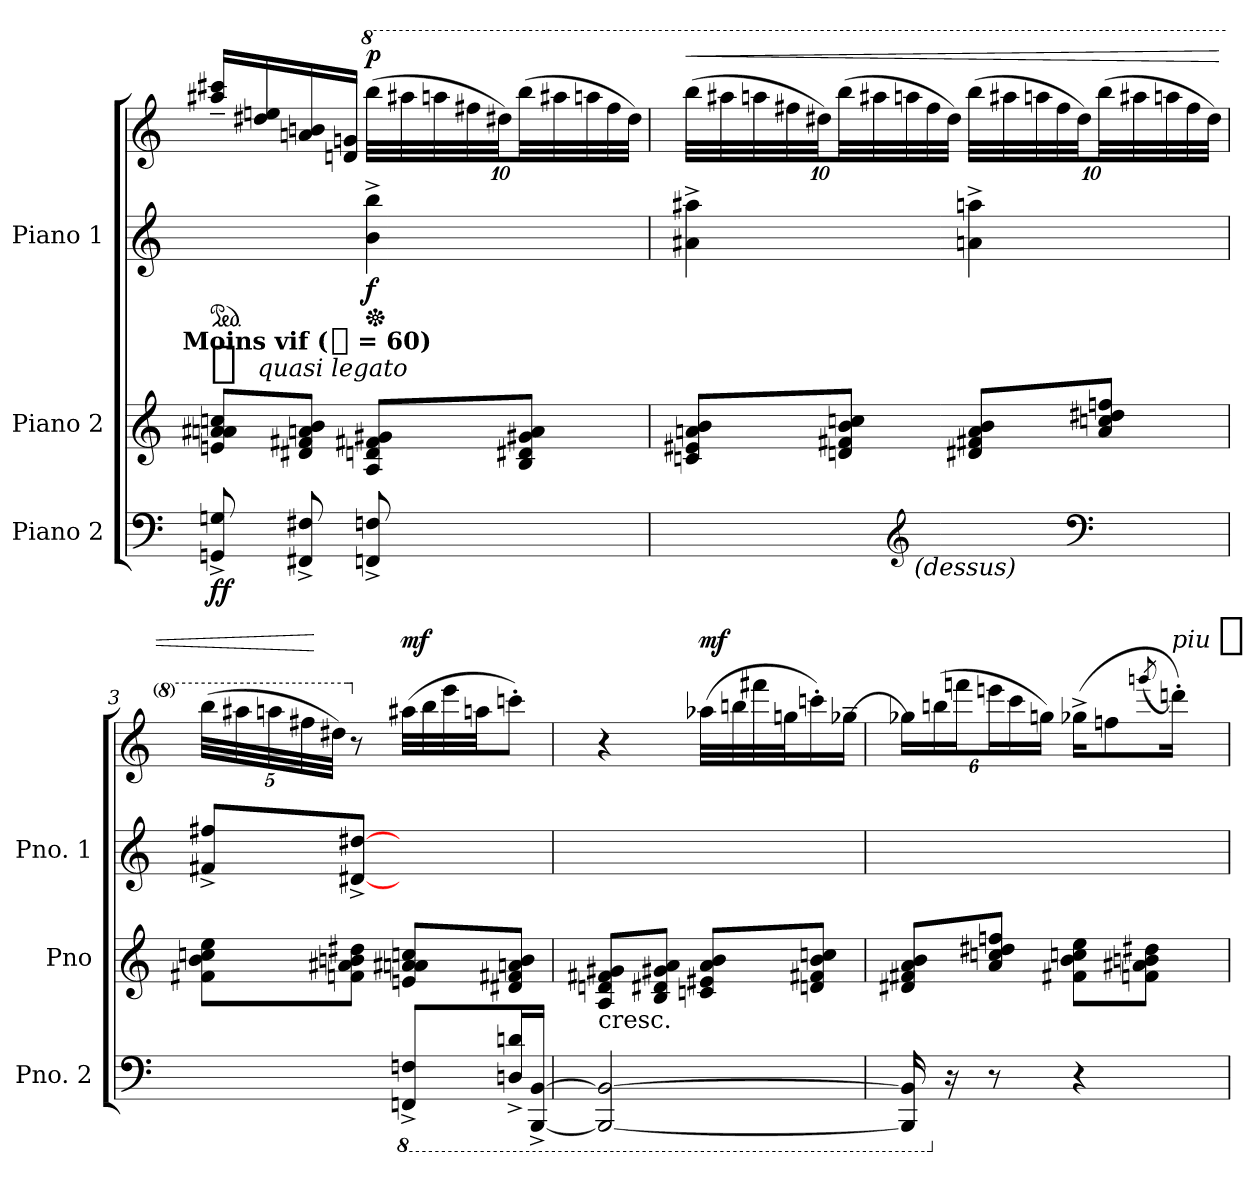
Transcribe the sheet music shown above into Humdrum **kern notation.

**kern	**dynam	**kern	**dynam	**kern	**dynam	**kern	**dynam
*part4	*part4	*part3	*part3	*part2	*part2	*part1	*part1
*staff4	*staff4	*staff3	*staff3	*staff2	*staff2	*staff1	*staff1
*I"Piano 2	*	*I"Piano 2	*	*I"Piano 1	*	*	*
*I'Pno. 2	*	*I'Pno	*	*I'Pno. 1	*	*	*
*clefF4	*	*clefG2	*	*clefG2	*	*clefG2	*
*k[]	*	*k[]	*	*k[]	*	*k[]	*
*C:	*	*C:	*	*C:	*	*C:	*
=1	=1	=1	=1	=1	=1	=1	=1
!	!	!	!LO:DY:a:t=%s quasi legato	!	!	!	!
*	*	*	*	*ped	*	*	*
*MM60	*	*MM60	*	*MM60	*	*MM60	*
!	!	!LO:TX:t=Moins vif ([quarter] = 60)	!	!	!	!	!
8GGn^ 8Gn^	ff	8en 8an 8a#X 8ccnL	mf	4ryy	.	16aa#X~ 16ccc#X~LL	.
.	.	.	.	.	.	16dd#X 16een	.
8FF#X^ 8F#X^	.	8d#X 8f#X 8an 8bJ	.	.	.	16an/ 16bn/	.
.	.	.	.	.	.	16dn/ 16gn/JJ	.
*	*	*	*	*	*	*8va	*
!	!	!	!	!	!	!	!LO:DY:a
*	*	*	*	*Xped	*	*	*
8FFn^ 8Fn^	.	8A 8dn 8f#X 8g#XL	.	4b^ 4bb^	f	(40bbbLLL	p
.	.	.	.	.	.	40aaa#X	.
.	.	.	.	.	.	40aaan	.
.	.	.	.	.	.	40fff#X	.
.	.	.	.	.	.	40ddd#XJJ)	.
16ryy	.	8B 8d#X 8g#X 8aJ	.	.	.	(40bbbLL	.
.	.	.	.	.	.	40aaa#X	.
.	.	.	.	.	.	40aaan	.
16ryy	.	.	.	.	.	.	.
.	.	.	.	.	.	40fff#	.
.	.	.	.	.	.	40ddd#JJJ)	.
=2	=2	=2	=2	=2	=2	=2	=2
!	!	!	!	!	!	!	!LO:HP:a
8.ryy	.	8cn 8e#X 8an 8bL	.	4a#X^ 4aa#X^	.	(40bbbLLL	<
.	.	.	.	.	.	40aaa#X	.
.	.	.	.	.	.	40aaan	.
.	.	.	.	.	.	40fff#X	.
.	.	.	.	.	.	40ddd#XJJ)	.
.	.	8dn 8f#X 8b 8ccnJ	.	.	.	(40bbbLL	.
.	.	.	.	.	.	40aaa#X	.
.	.	.	.	.	.	40aaan	.
*clefG2	*	*	*	*	*	*	*
!LO:TX:b:i:t=(dessus)	!	!	!	!	!	!	!
64ryy	.	.	.	.	.	.	.
.	.	.	.	.	.	40fff#	.
64ryy	.	.	.	.	.	.	.
64ryy	.	.	.	.	.	.	.
.	.	.	.	.	.	40ddd#JJJ)	.
64ryy	.	.	.	.	.	.	.
8ryy	.	8d#X 8f#X 8a 8bL	.	4an^ 4aan^	.	(40bbbLLL	.
.	.	.	.	.	.	40aaa#X	.
.	.	.	.	.	.	40aaan	.
.	.	.	.	.	.	40fff#	.
.	.	.	.	.	.	40ddd#JJ)	.
*clefF4	*	*	*	*	*	*	*
8ryy	.	8a 8ccn 8dd#X 8ffnJ	.	.	.	(40bbbLL	.
.	.	.	.	.	.	40aaa#X	.
.	.	.	.	.	.	40aaan	.
.	.	.	.	.	.	40fff#	.
.	.	.	.	.	.	40ddd#JJJ)	.
=3	=3	=3	=3	=3	=3	=3	=3
4ryy	.	8f#X 8b 8ccn 8eeL	.	8f#X^ 8ff#X^L	.	(40bbbLLL	.
.	.	.	.	.	.	40aaa#X	.
.	.	.	.	.	.	40aaan	.
.	.	.	.	.	.	40fff#X	.
.	.	.	.	.	.	40ddd#XJJJ)	[
*	*	*	*	*	*	*X8va	*
.	.	8fn 8a#X 8bn 8dd#XJ	.	[8d#X^ [8dd#X^J	.	8r	.
*8ba	*	*	*	*	*	*	*
!	!	!	!	!	!	!	!LO:DY:a
8FFFn^ 8FFn^L	.	8en 8an 8a#X 8ccnL	.	16ryy	.	(32aa#XLLL	mf
.	.	.	.	.	.	32bb	.
.	.	.	.	8ryy	.	32eee	.
.	.	.	.	.	.	32aanJJ	.
16DDn^ 16Dn^L	.	8d#X 8f#X 8an 8bJ	.	.	.	8cccn'J)	.
[16BBBB^ [16BBB^JJ	.	.	.	16ryy	.	.	.
=4	=4	=4	=4	=4	=4	=4	=4
!	!	!LO:TX:c:t=cresc.	!	!	!	!	!
2BBBB_ 2BBB_	.	8A 8dn 8f#X 8g#XL	.	16ryy	.	4r	.
.	.	.	.	8ryy	.	.	.
.	.	8B 8d#X 8g#X 8aJ	.	.	.	.	.
.	.	.	.	16ryy	.	.	.
!	!	!	!	!	!	!	!LO:DY:a
.	.	8cn 8e#X 8a 8bL	.	16ryy	.	(32aa-XLLL	mf
.	.	.	.	.	.	32bbn	.
.	.	.	.	8.ryy	.	32fff#X	.
.	.	.	.	.	.	32ggnJ	.
.	.	8dn 8f#X 8b 8ccnJ	.	.	.	16cccn')	.
.	.	.	.	.	.	[16gg-X~JJ	.
=5	=5	=5	=5	=5	=5	=5	=5
16BBBB] 16BBB]	.	8d#X 8f#X 8a 8bL	.	8.ryy	.	24gg-XLL]	.
.	.	.	.	.	.	(24bbn	.
*X8ba	*	*	*	*	*	*	*
16r	.	.	.	.	.	.	.
.	.	.	.	.	.	24fffnJ	.
8r	.	8a 8ccn 8dd#X 8ffnJ	.	.	.	24eeenL	.
.	.	.	.	.	.	24ccc	.
.	.	.	.	16ryy	.	.	.
.	.	.	.	.	.	24ggnJJ)	.
4r	.	8f#X 8b 8ccn 8eeL	.	8ryy	.	(16gg-X^KL	.
.	.	.	.	.	.	8ffn	.
.	.	8fn 8a#X 8bn 8dd#XJ	.	16ryy	.	.	.
.	.	.	.	.	.	(8qgggn/	.
!	!	!	!	!	!	!	!LO:DY:a:t=piu %s
.	.	.	.	16ryy	.	16dddn'Jk))	f
=	=	=	=	=	=	=	=
*-	*-	*-	*-	*-	*-	*-	*-
